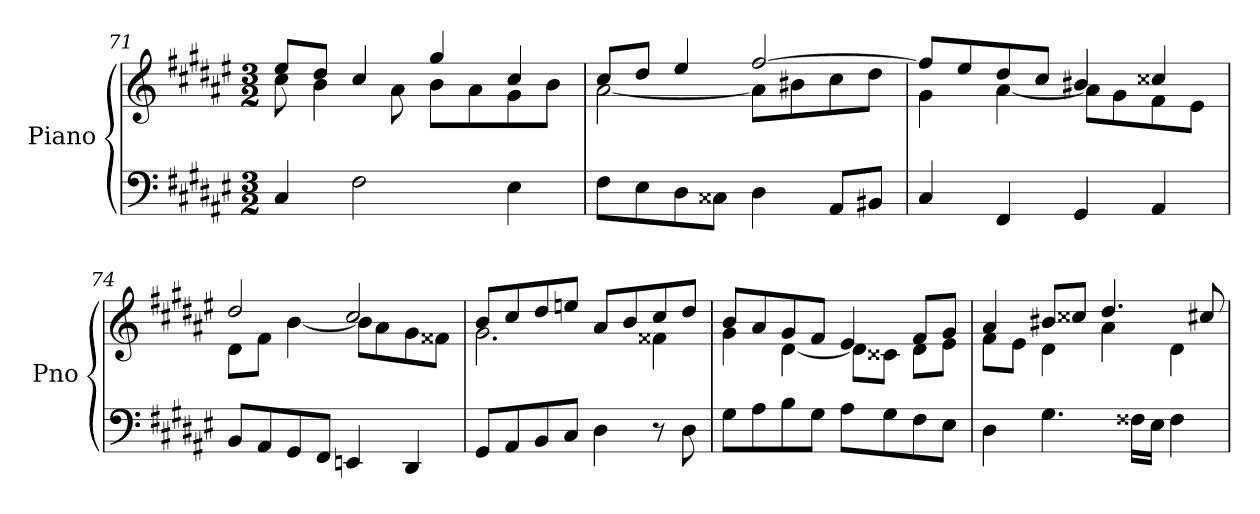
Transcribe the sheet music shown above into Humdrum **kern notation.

**kern	**kern
*part1	*part1
*staff2	*staff1
*I"Piano	*
*I'Pno	*
!!LO:LB:g=z
*clefF4	*clefG2
*k[f#c#g#d#a#e#]	*k[f#c#g#d#a#e#]
*F#:	*F#:
*M3/2	*M3/2
=71	=71
*	*^
4C#	8ee#/L	8cc#\
.	8dd#/J	4b\
2F#	4cc#/	.
.	.	8a#\
.	4gg#/	8bL
.	.	8a#
4E#	4cc#/	8g#
.	.	8bJ
=72	=72	=72
8F#L	8cc#/L	[2a#\
8E#	8dd#/J	.
8D#	4ee#/	.
8C##XJ	.	.
4D#	[2ff#/	8a#L]
.	.	8b#X
8AA#L	.	8cc#
8BB#XJ	.	8dd#J
=73	=73	=73
4C#	8ff#L]	4g#\
.	8ee#/	.
4FF#	8dd#/	[4a#\
.	8cc#/J	.
4GG#	4b#X/	8a#\L]
.	.	8g#\
4AA#	4cc##X/	8f#\
.	.	8e#\J
=74	=74	=74
8BBL	2dd#/	8d#L
8AA#	.	8f#\J
8GG#	.	[4b\
8FF#J	.	.
4EEn	2cc#/	8bL]
.	.	8a#\
4DD#	.	8g#\
.	.	8f##X\J
=75	=75	=75
8GG#L	8b/L	2.g#\
8AA#	8cc#/	.
8BB	8dd#/	.
8C#J	8een/J	.
4D#	8a#L	.
.	8b/	.
8r	8cc#/	4f##X\
8D#	8dd#/J	.
!!LO:LB:g=z	!!
=76	=76	=76
8G#L	8b/L	4g#\
8A#	8a#/	.
8B	8g#/	[4d#\
8G#J	8f#/J	.
8A#L	4e#/	8d#\L]
8G#	.	8c##X\J
8F#	8f#/L	8d#\L
8E#J	8g#/J	8e#\J
=77	=77	=77
4D#	4a#/	8f#\L
.	.	8e#\J
4.G#	8b#XL	4d#\
.	8cc##X/J	.
.	4.dd#/	4a#\
16F##XLL	.	.
16E#JJ	.	.
4F##	.	4d#\
.	8cc#X/	.
*	*v	*v
=	=
*-	*-
